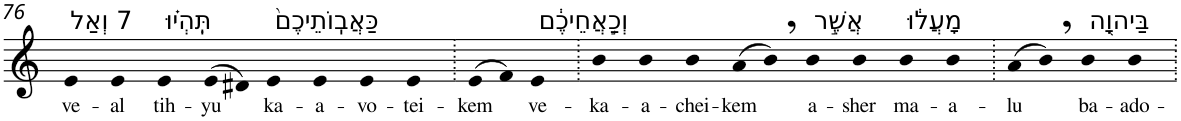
**kern	**text
*part1	*part1
*staff1	*staff1
*I"Piano	*
*I'Pno	*
!!LO:PB:g=z
*clefG2	*
*k[]	*
=76	=76
!LO:TX:a:t=7 וְאַל	!
!	!LO:LY:b
4e	ve-
!	!LO:LY:b
4e	-al
!LO:TX:a:t=תִּֽהְי֗וּ	!
!	!LO:LY:b
4e	tih-
!	!LO:LY:b
(>8e	-yu
8d#X)	.
!LO:TX:a:t=כַּאֲבֽוֹתֵיכֶם֙	!
!	!LO:LY:b
4e	ka-
!	!LO:LY:b
4e	-a-
!	!LO:LY:b
4e	-vo-
!	!LO:LY:b
4e	-tei-
=77.	=77.
!	!LO:LY:b
(>8e	-kem
8f)	.
!LO:TX:a:t=וְכַ֣אֲחֵיכֶ֔ם	!
!	!LO:LY:b
4e	ve-
=78.	=78.
!	!LO:LY:b
4b	-ka-
!	!LO:LY:b
4b	-a-
!	!LO:LY:b
4b	-chei-
!	!LO:LY:b
(>8a	-kem
8b,)	.
!LO:TX:a:t=אֲשֶׁ֣ר	!
!	!LO:LY:b
4b	a-
!	!LO:LY:b
4b	-sher
!LO:TX:a:t=מָעֲל֔וּ	!
!	!LO:LY:b
4b	ma-
!	!LO:LY:b
4b	-a-
=79.	=79.
!	!LO:LY:b
(>8a	-lu
8b,)	.
!LO:TX:a:t=בַּיהוָ֖ה	!
!	!LO:LY:b
4b	ba-
!	!LO:LY:b
4b	-ado-
=.	=.
*-	*-
